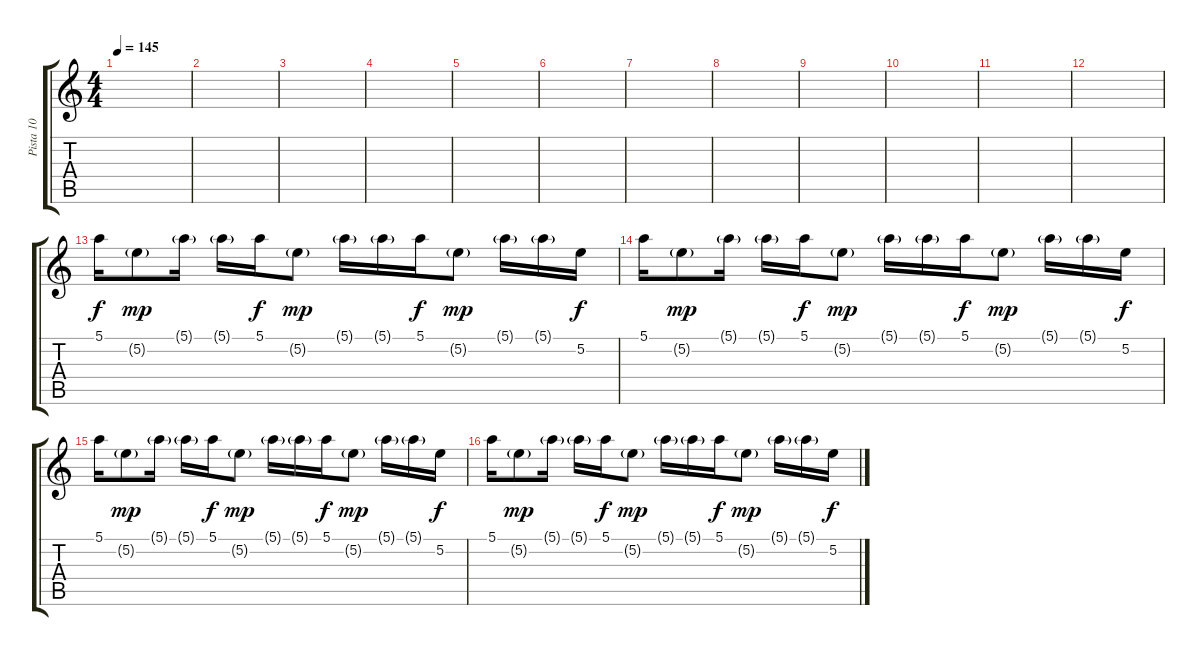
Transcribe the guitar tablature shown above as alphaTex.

\track ("Pista 10" "Pista 10") {instrument synthbass1}
\staff {score tabs}
\tuning (E4 B3 G3 D3 A2 E2) {hide}
\ts (4 4)
\tempo 145
\clef g2
\ks c
|
|
|
|
|
|
|
|
|
|
|
|
5.1.16 5.2{g}.8{dy mp} 5.1{g}.16 5.1{g}.16 5.1.16{dy f} 5.2{g}.8{dy mp} 5.1{g}.16 5.1{g}.16 5.1.16{dy f} 5.2{g}.8{dy mp} 5.1{g}.16 5.1{g}.16 5.2.16{dy f} |
5.1.16 5.2{g}.8{dy mp} 5.1{g}.16 5.1{g}.16 5.1.16{dy f} 5.2{g}.8{dy mp} 5.1{g}.16 5.1{g}.16 5.1.16{dy f} 5.2{g}.8{dy mp} 5.1{g}.16 5.1{g}.16 5.2.16{dy f} |
5.1.16 5.2{g}.8{dy mp} 5.1{g}.16 5.1{g}.16 5.1.16{dy f} 5.2{g}.8{dy mp} 5.1{g}.16 5.1{g}.16 5.1.16{dy f} 5.2{g}.8{dy mp} 5.1{g}.16 5.1{g}.16 5.2.16{dy f} |
5.1.16 5.2{g}.8{dy mp} 5.1{g}.16 5.1{g}.16 5.1.16{dy f} 5.2{g}.8{dy mp} 5.1{g}.16 5.1{g}.16 5.1.16{dy f} 5.2{g}.8{dy mp} 5.1{g}.16 5.1{g}.16 5.2.16{dy f}
